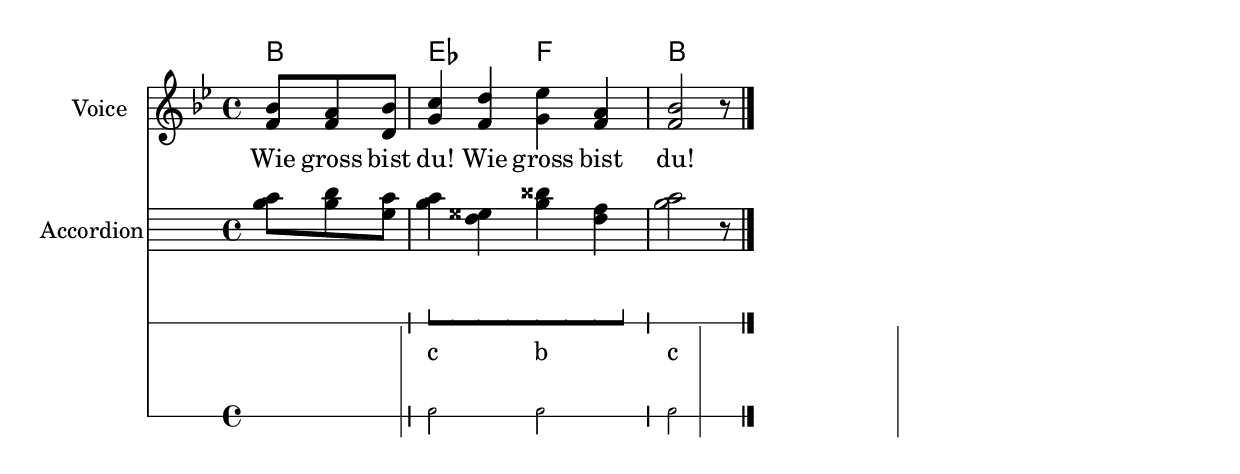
%% DO NOT EDIT this file manually; it is automatically
%% generated from LSR http://lsr.dsi.unimi.it
%% Make any changes in LSR itself, or in Documentation/snippets/new/ ,
%% and then run scripts/auxiliar/makelsr.py
%%
%% This file is in the public domain.
\version "2.12.2"

\header {
  lsrtags = "template"

  texidoc = "
A template to write a score for a diatonic accordion.

- There is a horizontal staff indicating if the accordion must be
pushed (thick line) or pulled (thin line)

- There is a small rhythmic staff with lyrics that describes the bass
buttons to press. The bar lines are made from gridlines

- The tabulator staff for diatonic accordions shows the geographic
position of the buttons and not (as for every other instrument) the
pitch of the notes; the keys on the melody-side of the accordion are
placed in three columns and about 12 rows


In the tabulator staff notation the outermost column is described with
notes between lines, the innermost column is described with notes
between lines and a cross as accidental, and the middle column is
described with notes on a line, whereby the row in the middle is
represented on the middle line in the staff.


Some words to transpose piano notes to the diatonic accordion:


1. Every diatonic accordion is built for some keys only (for example,
for the keys of C major and F major), so it is important to transpose a
piano melody to match one of these keys. Transpose the source code, not
only the output because this code is required later on to translate it
once more to the tabulator staff. This can be done with the command
@code{displayLilyMusic}.


2. You have to alternate the push- and pull-direction of the accordion
regularly. If the player has a too long part to pull the accordion gets
broken. On the other hand, some harmonies are only available in one
direction. Considering this, decide which parts of the melody are the
push-parts and which the pull-parts.


3. For each pull- or push-part translate the piano notes to the
according tabulature representation.


This snippet comes with a useful optional macro for the jEdit text
editor.

"
  doctitle = "Score for diatonic accordion"
} % begin verbatim

verse = \lyricmode { Wie gross bist du! Wie gross bist du! }

harmonies = \new ChordNames \chordmode {
  \germanChords
  \set chordChanges = ##t
  bes8 bes8 bes8
  es2 f
  bes1
}

NoStem = \override Stem #'transparent = ##t
NoNoteHead = \override NoteHead #'transparent = ##t
ZeroBeam = \override Beam  #'positions = #'(0 . 0)

staffTabLine = \new Staff \with {
  \remove "Time_signature_engraver"
  \remove "Clef_engraver"
} {
  \override Staff.StaffSymbol #'line-positions = #'(0)
  % Shows one horizontal line. The vertical line (simulating a bar-line) is simulated with a gridline
  \set Staff.midiInstrument = #"choir aahs"
  \key c \major
  \relative c''
  {
    % disable the following line to see the the noteheads while writing the song
    \NoNoteHead
    \override NoteHead #'no-ledgers = ##t

    % The beam between 8th-notes is used to draw the push-line
    %How to fast write the push-lines:
    %  1. write repeatedly 'c c c c c c c c |' for the whole length of the song
    %  2. uncomment the line \NoNoteHead
    %  3. compile
    %  4. Mark the positions on which push/pull changes.
    %     In the score-picture click on the position the push- or pull-part starts
    %           (on the noteHead, the cursor will change to a hand-icon).
    %     The cursor in the source code will jump just at this position.
    %   a) If a push-part starts there, replace the 'c' by an 'e['
    %   b) If a pull-part starts there, replace the 'c' by an 's'
    %  5. Switch into 'overwrite-mode' by pressing the 'ins' key.
    %  6. For the pull-parts overwrite the 'c' with 's'
    %  7. For every push-part replace the last 'c' with 'e]'
    %        8. Switch into 'insert-mode' again
    %  9. At last it should look lik e.g. (s s e[ c | c c c c c c c c | c c c c c c e] s s)
    % 10. re-enable the line \NoNoteHead
    \autoBeamOff
    \ZeroBeam
    s8 s s e[ c c c c c c e] | s s s s s
  }
}

%{
%}

% Accordion melody in tabulator score
% 1. Place a copy of the piano melody below
% 2. Separate piano melody into pull- and push-parts according to the staffTabLine you've already made
% 3. For each line: Double the line. Remark the 1st one (Keeps unchanged as reference) and then change the second line using the transformation paper
%    or the macros 'conv2diaton push.bsh' and 'conv2diaton pull.bsh'
% Tips:
% - In jEdit Search & Replace mark the Option 'Keep Dialog'

AccordionTabTwoCBesDur = {
  % pull 1
  %<f' bes'>8 <f' a'>8 <d' bes'>8 |
  <g'' a''>8 <g'' b''>8 <e'' a''>8 |
  % push 2
  %<g' c''>4 <f' d''> <g' ees''> <f' a'> |
  <g'' a''>4 <d'' eisis''> <g'' bisis''> <d'' f''> |
  % pull 3
  % <f' bes'>2 r8 }
  <g'' a''>2 r8 }

AccordionTab= { \dynamicUp
  % 1. Place a copy of the piano melody above
  % 2. Separate piano melody into pull- and push-parts according to the staffTabLine you've already made
  % 3. For each line: Double the line. Remark the 1st one (Keeps unchanged as reference) and then
  %    change the second line using the transformation paper
  % Tips:
  % - In jEdit Search & Replace mark the Option 'Keep Dialog'
  % -
  \AccordionTabTwoCBesDur
}



\layout {
  \context {
    \Score
    % The vertical line (simulating a bar-line) in
    % the staffBassRhytm is a gridline
    \consists "Grid_line_span_engraver"
  }
  \context {
    \Staff
    \consists "Grid_point_engraver"
    gridInterval = #(ly:make-moment 4 4) % 4/4 - tact. How many beats per bar
    % The following line has to be adjusted O-F-T-E-N.
    \override GridPoint #'Y-extent = #'(-2 . -21)
  }
  \context {
    \ChoirStaff
    \remove "System_start_delimiter_engraver"
  }
}

staffVoice = \new Staff = astaffvoice  {
  \time 4/4
  \set Staff.instrumentName = "Voice"
  \set Staff.midiInstrument = "voice oohs"
  \key bes \major
  \partial 8*3
  \clef treble
  {
    \context Voice = "melodyVoi"
    { <f' bes'>8 <f' a'>8 <d' bes'>8 | <g' c''>4 <f' d''> <g' es''> <f' a'> | <f' bes'>2 r8 }
    \bar "|."
  }
}

staffAccordionMel =
\new Staff  \with { \remove "Clef_engraver" } {
  #(set-accidental-style 'forget) %Set the accidentals (Vorzeichen) for each note,
  %do not remember them for the rest of the measure.
  \time 4/4
  \set Staff.instrumentName="Accordion"
  \set Staff.midiInstrument="voice oohs"
  \key c \major
  \clef treble
  { \AccordionTab \bar "|." }
}

AltOn =
#(define-music-function (parser location mag) (number?)
  #{ \override Stem #'length = #$(* 7.0 mag)
      \override NoteHead #'font-size =
#$(inexact->exact (* (/ 6.0 (log 2.0)) (log mag))) #})

AltOff = {
  \revert Stem #'length
  \revert NoteHead #'font-size
}

BassRhytm = {s4 s8 | c2 c2 | c2 s8 }
LyricBassRhythmI=  \lyricmode { c b | c }

staffBassRhytm =
\new Staff = staffbass \with { \remove "Clef_engraver" } {
  % This is not a RhythmicStaff  because it must be possible to append lyrics.

  \override Score.GridLine #'extra-offset = #'( 13.0 . 0.0 ) % x.y
  \override Staff.StaffSymbol #'line-positions = #'( 0 )
  % Shows one horizontal line. The vertical line (simulating a bar-line) is simulated by a grid
  % Search for 'grid' in this page to find all related functions
  \time 4/4
  {
    \context Voice = "VoiceBassRhytm"
    \stemDown \AltOn #0.6
    \relative c''
    {
      \BassRhytm
    }
    \AltOff
    \bar "|."
  }
}

\score {
  \new ChoirStaff <<
    \harmonies
    \staffVoice
    \context Lyrics = "lmelodyVoi"
      \with { alignBelowContext = astaffvoice }
      \lyricsto melodyVoi \verse
    \staffAccordionMel
    \staffTabLine
    \staffBassRhytm
    \context Lyrics = "lBassRhytmAboveI"
      \with { alignAboveContext = staffbass }
      \lyricsto VoiceBassRhytm \LyricBassRhythmI
  >>
}
%}

